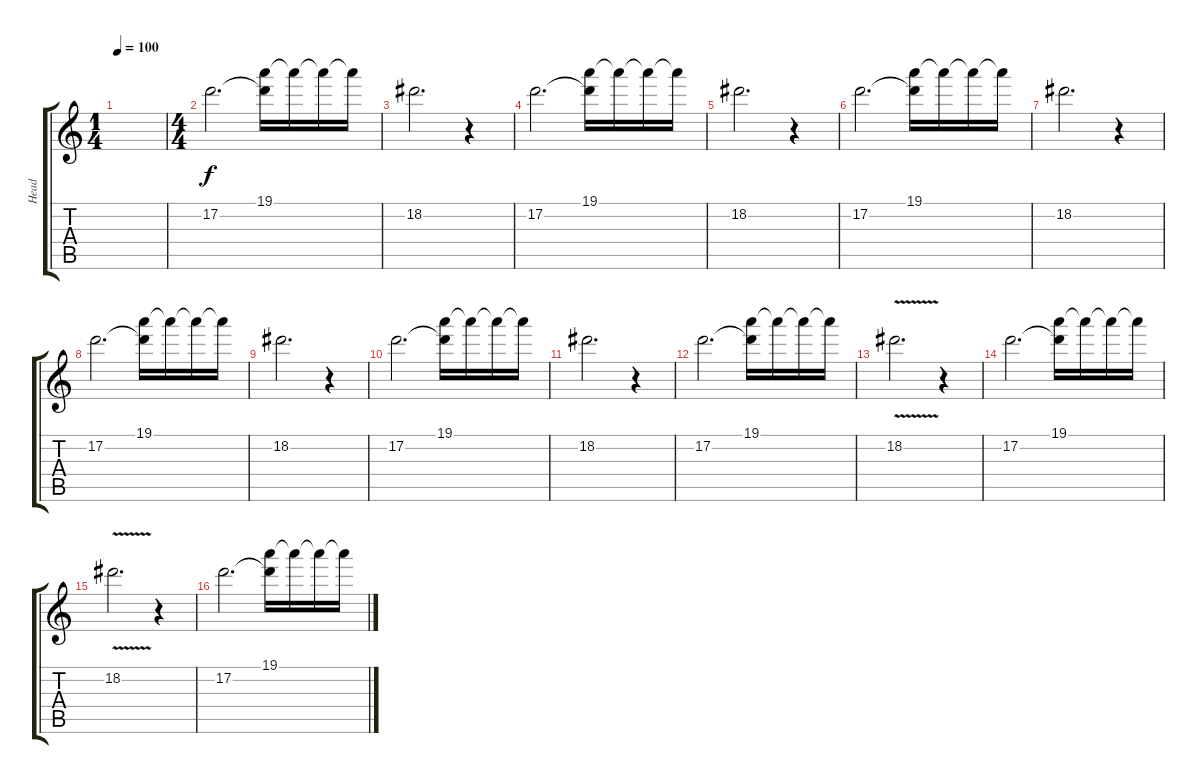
\track ("Head" "Head") {instrument distortionguitar}
\staff {score tabs}
\tuning (D4 A3 F3 C3 G2 C2) {hide}
\ts (1 4)
\tempo 100
\clef g2
\ks c
|
\ts (4 4)
17.2.2{d} (19.1 17.2{t}).16 19.1{t}.16 19.1{t}.16 19.1{t}.16 |
18.2.2{d} r.4 |
17.2.2{d} (19.1 17.2{t}).16 19.1{t}.16 19.1{t}.16 19.1{t}.16 |
18.2.2{d} r.4 |
17.2.2{d} (19.1 17.2{t}).16 19.1{t}.16 19.1{t}.16 19.1{t}.16 |
18.2.2{d} r.4 |
17.2.2{d} (19.1 17.2{t}).16 19.1{t}.16 19.1{t}.16 19.1{t}.16 |
18.2.2{d} r.4 |
17.2.2{d} (19.1 17.2{t}).16 19.1{t}.16 19.1{t}.16 19.1{t}.16 |
18.2.2{d} r.4 |
17.2.2{d} (19.1 17.2{t}).16 19.1{t}.16 19.1{t}.16 19.1{t}.16 |
18.2{v}.2{d} r.4 |
17.2.2{d} (19.1 17.2{t}).16 19.1{t}.16 19.1{t}.16 19.1{t}.16 |
18.2{v}.2{d} r.4 |
17.2.2{d} (19.1 17.2{t}).16 19.1{t}.16 19.1{t}.16 19.1{t}.16
